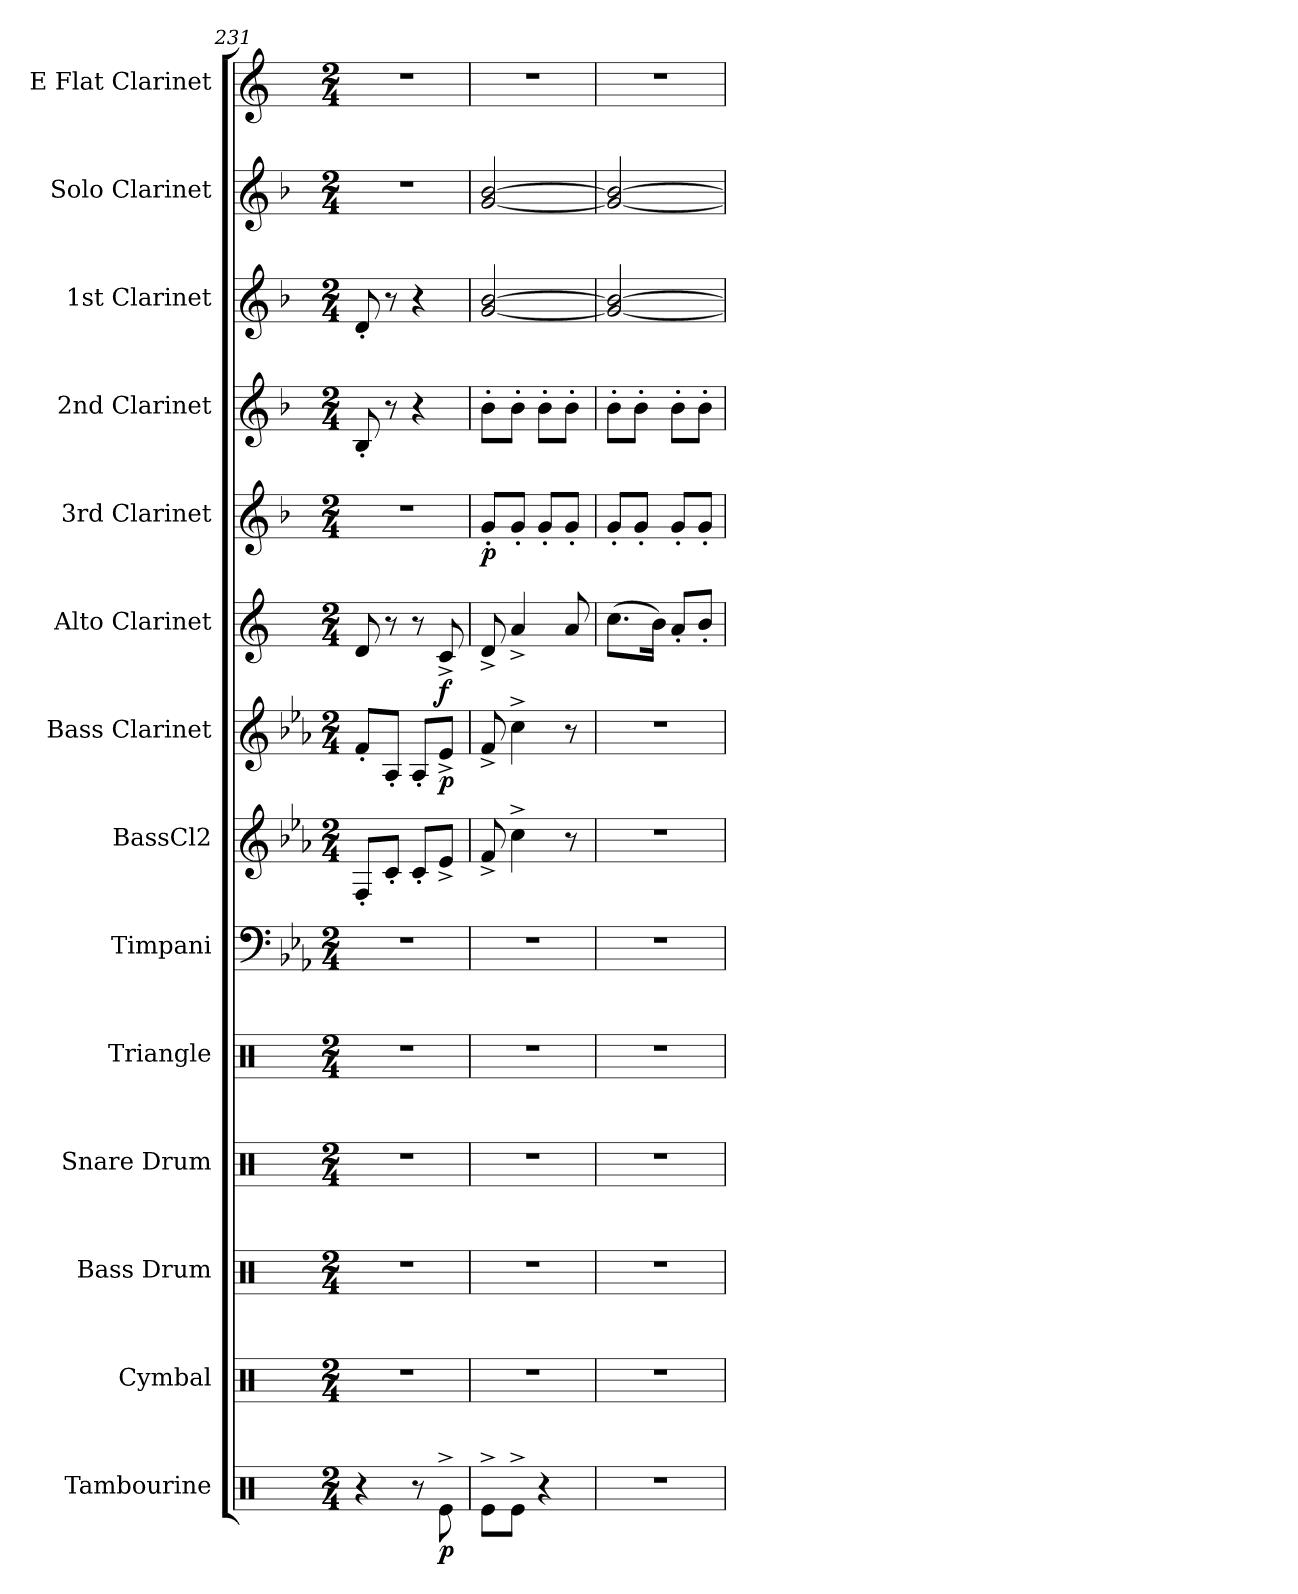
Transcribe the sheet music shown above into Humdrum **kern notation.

**kern	**dynam	**kern	**kern	**kern	**kern	**kern	**kern	**kern	**dynam	**kern	**dynam	**kern	**dynam	**kern	**kern	**kern	**kern
*part14	*part14	*part13	*part12	*part11	*part10	*part9	*part8	*part7	*part7	*part6	*part6	*part5	*part5	*part4	*part3	*part2	*part1
*staff14	*staff14	*staff13	*staff12	*staff11	*staff10	*staff9	*staff8	*staff7	*staff7	*staff6	*staff6	*staff5	*staff5	*staff4	*staff3	*staff2	*staff1
*I"Tambourine	*	*I"Cymbal	*I"Bass Drum	*I"Snare Drum	*I"Triangle	*I"Timpani	*I"BassCl2	*I"Bass Clarinet	*	*I"Alto Clarinet	*	*I"3rd Clarinet	*	*I"2nd Clarinet	*I"1st Clarinet	*I"Solo Clarinet	*I"E Flat Clarinet
*I'Tamb.	*	*I'Cym.	*I'B. Dr.	*I'Sn. Dr.	*I'Trgl.	*I'Timp.	*I'B. Cl2	*I'B. Cl.	*	*I'A. Cl.	*	*I'3rdCl.	*	*I'2nd Cl.	*I'1stCl.	*I'SoloCl.	*
*clefX	*	*clefX	*clefX	*clefX	*clefX	*clefF4	*clefG2	*clefG2	*	*clefG2	*	*clefG2	*	*clefG2	*clefG2	*clefG2	*clefG2
*	*	*	*	*	*	*	*ITrd8c14	*ITrd8c14	*	*ITrd5c9	*	*ITrd1c2	*	*ITrd1c2	*ITrd1c2	*ITrd1c2	*ITrd-2c-3
*k[]	*	*k[]	*k[]	*k[]	*k[]	*k[b-e-a-]	*k[b-e-a-]	*k[b-e-a-]	*	*k[b-e-a-]	*	*k[b-e-a-]	*	*k[b-e-a-]	*k[b-e-a-]	*k[b-e-a-]	*k[b-e-a-]
*M2/4	*	*M2/4	*M2/4	*M2/4	*M2/4	*M2/4	*M2/4	*M2/4	*	*M2/4	*	*M2/4	*	*M2/4	*M2/4	*M2/4	*M2/4
=231	=231	=231	=231	=231	=231	=231	=231	=231	=231	=231	=231	=231	=231	=231	=231	=231	=231
4r	.	2r	2r	2r	2r	2r	8FF'/L	8F'/L	.	8F/	.	2r	.	8A-'/	8c'/	2r	2r
.	.	.	.	.	.	.	8C'/J	8AA-'/J	.	8r	.	.	.	8r	8r	.	.
8r	.	.	.	.	.	.	8C'/L	8AA-'/L	.	8r	.	.	.	4r	4r	.	.
!	!LO:DY:b	!	!	!	!	!	!	!	!LO:DY:b	!	!LO:DY:b	!	!	!	!	!	!
8Re^\	p	.	.	.	.	.	8E-^/J	8E-^/J	p	8E-^/	f	.	.	.	.	.	.
=232	=232	=232	=232	=232	=232	=232	=232	=232	=232	=232	=232	=232	=232	=232	=232	=232	=232
!	!	!	!	!	!	!	!	!	!	!	!	!	!LO:DY:b	!	!	!	!
8Re^\L	.	2r	2r	2r	2r	2r	8F^/	8F^/	.	8F^/	.	8f'/L	p	8a-'\L	[2f/ [2a-/	[2f/ [2a-/	2r
8Re^\J	.	.	.	.	.	.	4c^\	4c^\	.	4c^/	.	8f'/J	.	8a-'\J	.	.	.
4r	.	.	.	.	.	.	.	.	.	.	.	8f'/L	.	8a-'\L	.	.	.
.	.	.	.	.	.	.	8r	8r	.	8c/	.	8f'/J	.	8a-'\J	.	.	.
=233	=233	=233	=233	=233	=233	=233	=233	=233	=233	=233	=233	=233	=233	=233	=233	=233	=233
2r	.	2r	2r	2r	2r	2r	2r	2r	.	(8.e-\L	.	8f'/L	.	8a-'\L	2f/_ 2a-/_	2f/_ 2a-/_	2r
.	.	.	.	.	.	.	.	.	.	.	.	8f'/J	.	8a-'\J	.	.	.
.	.	.	.	.	.	.	.	.	.	16d\Jk)	.	.	.	.	.	.	.
.	.	.	.	.	.	.	.	.	.	8c'/L	.	8f'/L	.	8a-'\L	.	.	.
.	.	.	.	.	.	.	.	.	.	8d'/J	.	8f'/J	.	8a-'\J	.	.	.
=	=	=	=	=	=	=	=	=	=	=	=	=	=	=	=	=	=
*-	*-	*-	*-	*-	*-	*-	*-	*-	*-	*-	*-	*-	*-	*-	*-	*-	*-
